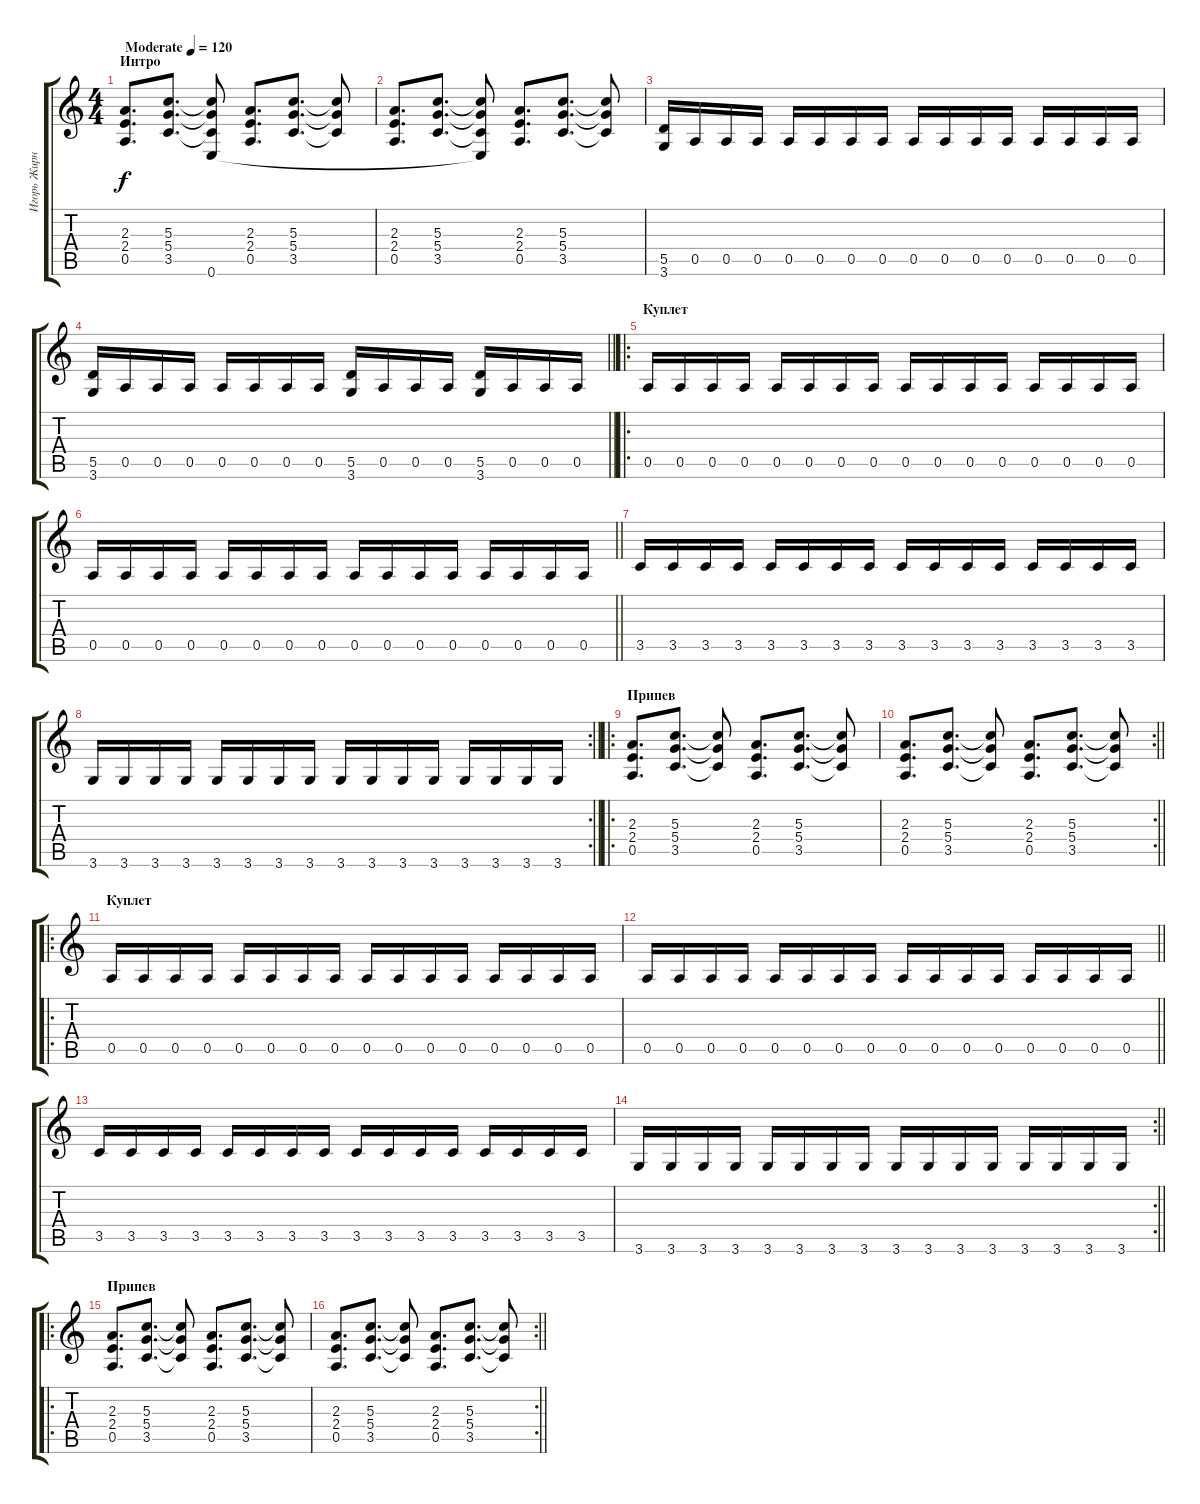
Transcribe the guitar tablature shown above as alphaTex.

\track ("Игорь Жирнов" "Игорь Жирн") {instrument distortionguitar}
\staff {score tabs}
\tuning (E4 B3 G3 D3 A2 E2) {hide}
\ts (4 4)
\section ("" "Интро")
\tempo (120 "Moderate")
\clef g2
\ks c
(2.3 2.4 0.5).8{d dy f instrument distortionguitar} (5.3 5.4 3.5).8{d} (5.3{t} 5.4{t} 3.5{t} 0.6).8 (2.3 2.4 0.5).8{d} (5.3 5.4 3.5).8{d} (5.3{t} 5.4{t} 3.5{t}).8 |
(2.3 2.4 0.5).8{d} (5.3 5.4 3.5).8{d} (5.3{t} 5.4{t} 3.5{t} 0.6{t}).8 (2.3 2.4 0.5).8{d} (5.3 5.4 3.5).8{d} (5.3{t} 5.4{t} 3.5{t}).8 |
(5.5 3.6).16 0.5.16 0.5.16 0.5.16 0.5.16 0.5.16 0.5.16 0.5.16 0.5.16 0.5.16 0.5.16 0.5.16 0.5.16 0.5.16 0.5.16 0.5.16 |
\barLineRight lightlight
(5.5 3.6).16 0.5.16 0.5.16 0.5.16 0.5.16 0.5.16 0.5.16 0.5.16 (5.5 3.6).16 0.5.16 0.5.16 0.5.16 (5.5 3.6).16 0.5.16 0.5.16 0.5.16 |
\ro
\section ("" "Куплет")
0.5.16 0.5.16 0.5.16 0.5.16 0.5.16 0.5.16 0.5.16 0.5.16 0.5.16 0.5.16 0.5.16 0.5.16 0.5.16 0.5.16 0.5.16 0.5.16 |
\barLineRight lightlight
0.5.16 0.5.16 0.5.16 0.5.16 0.5.16 0.5.16 0.5.16 0.5.16 0.5.16 0.5.16 0.5.16 0.5.16 0.5.16 0.5.16 0.5.16 0.5.16 |
3.5.16 3.5.16 3.5.16 3.5.16 3.5.16 3.5.16 3.5.16 3.5.16 3.5.16 3.5.16 3.5.16 3.5.16 3.5.16 3.5.16 3.5.16 3.5.16 |
\rc 2
\barLineRight lightlight
3.6.16 3.6.16 3.6.16 3.6.16 3.6.16 3.6.16 3.6.16 3.6.16 3.6.16 3.6.16 3.6.16 3.6.16 3.6.16 3.6.16 3.6.16 3.6.16 |
\ro
\section ("" "Припев")
(2.3 2.4 0.5).8{d} (5.3 5.4 3.5).8{d} (5.3{t} 5.4{t} 3.5{t}).8 (2.3 2.4 0.5).8{d} (5.3 5.4 3.5).8{d} (5.3{t} 5.4{t} 3.5{t}).8 |
\rc 2
\barLineRight lightlight
(2.3 2.4 0.5).8{d} (5.3 5.4 3.5).8{d} (5.3{t} 5.4{t} 3.5{t}).8 (2.3 2.4 0.5).8{d} (5.3 5.4 3.5).8{d} (5.3{t} 5.4{t} 3.5{t}).8 |
\ro
\section ("" "Куплет")
0.5.16 0.5.16 0.5.16 0.5.16 0.5.16 0.5.16 0.5.16 0.5.16 0.5.16 0.5.16 0.5.16 0.5.16 0.5.16 0.5.16 0.5.16 0.5.16 |
\barLineRight lightlight
0.5.16 0.5.16 0.5.16 0.5.16 0.5.16 0.5.16 0.5.16 0.5.16 0.5.16 0.5.16 0.5.16 0.5.16 0.5.16 0.5.16 0.5.16 0.5.16 |
3.5.16 3.5.16 3.5.16 3.5.16 3.5.16 3.5.16 3.5.16 3.5.16 3.5.16 3.5.16 3.5.16 3.5.16 3.5.16 3.5.16 3.5.16 3.5.16 |
\rc 2
\barLineRight lightlight
3.6.16 3.6.16 3.6.16 3.6.16 3.6.16 3.6.16 3.6.16 3.6.16 3.6.16 3.6.16 3.6.16 3.6.16 3.6.16 3.6.16 3.6.16 3.6.16 |
\ro
\section ("" "Припев")
(2.3 2.4 0.5).8{d} (5.3 5.4 3.5).8{d} (5.3{t} 5.4{t} 3.5{t}).8 (2.3 2.4 0.5).8{d} (5.3 5.4 3.5).8{d} (5.3{t} 5.4{t} 3.5{t}).8 |
\rc 2
\barLineRight lightlight
(2.3 2.4 0.5).8{d} (5.3 5.4 3.5).8{d} (5.3{t} 5.4{t} 3.5{t}).8 (2.3 2.4 0.5).8{d} (5.3 5.4 3.5).8{d} (5.3{t} 5.4{t} 3.5{t}).8
